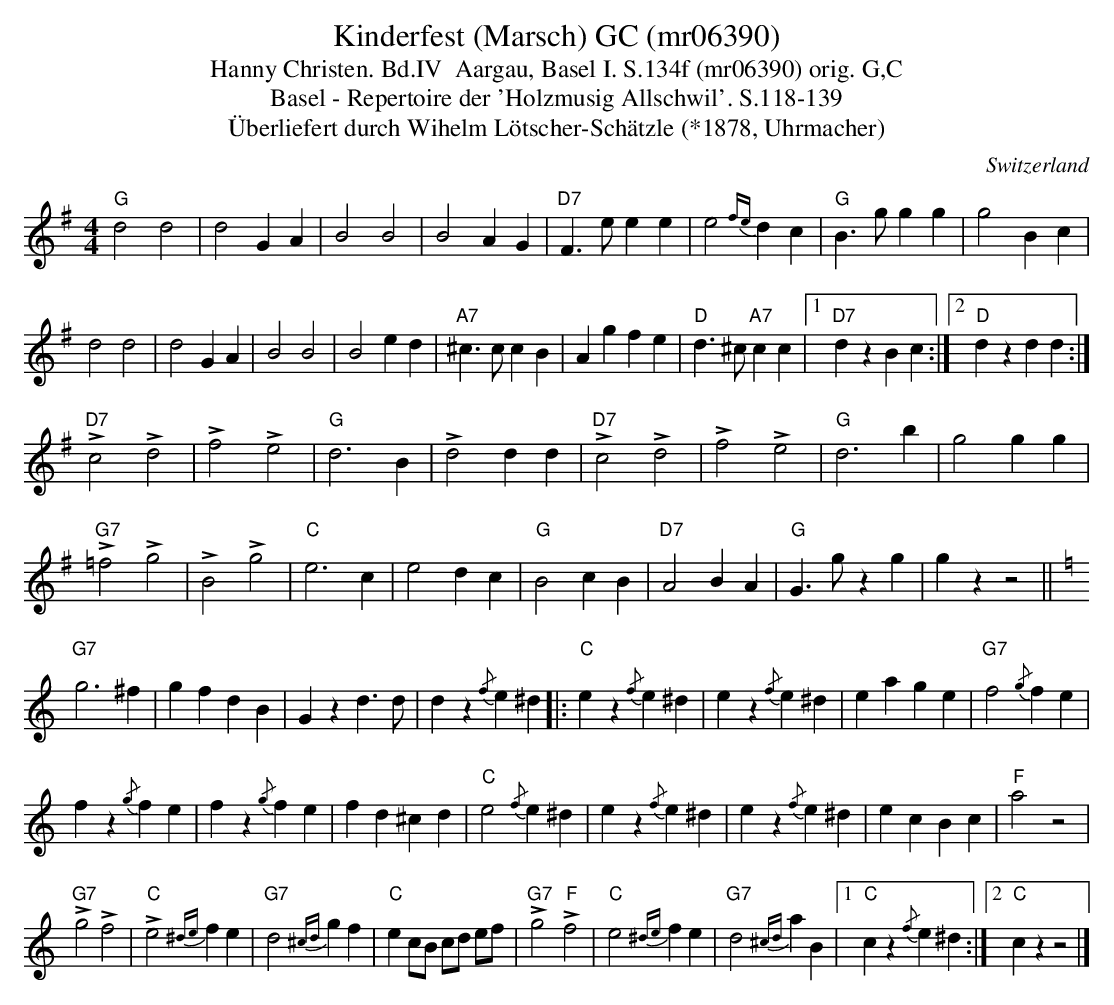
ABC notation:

X:1
T:Kinderfest (Marsch) GC (mr06390)
T:Hanny Christen. Bd.IV  Aargau, Basel I. S.134f (mr06390) orig. G,C
T: Basel - Repertoire der 'Holzmusig Allschwil'. S.118-139
T:Überliefert durch Wihelm Lötscher-Schätzle (*1878, Uhrmacher)
M:4/4
L:1/4
O:Switzerland
K:G major
"G"d2d2 | d2GA | B2B2 | B2AG | "D7"F>eee | e2 {fe}dc | "G"B>ggg | g2Bc |
d2d2 | d2GA | B2B2 | B2ed | "A7"^c>ccB | Agfe | "D"d>^c"A7"cc |1 "D7"dzBc :|2 "D"dz dd :|
!>!"D7"c2!>!d2 | !>!f2!>!e2 | "G"d3B | !>!d2dd | !>!"D7"c2!>!d2 | !>!f2!>!e2 | "G"d3b | g2gg |
!>!"G7"=f2!>!g2 | !>!B2!>!g2 | "C"e3c | e2dc | "G"B2cB | "D7"A2BA | "G"G>gzg | gzz2 || [K:C]
"G7"g3^f | gfdB | Gzd>d | dz{/f}e^d |: "C"ez {/f}e^d | ez {/f}e^d | eage | "G7"f2 {/g}fe |
fz {/g}fe | fz {/g}fe | fd^cd | "C"e2 {/f}e^d | ez {/f}e^d | ez {/f}e^d | ecBc | "F"a2z2 |
!>!"G7"g2 !>!f2 | !>!"C"e2 {^de}fe | "G7"d2 {^cd}gf | "C"e c/B/ c/d/ e/f/ | !>!"G7"g2 !>!"F"f2 | "C"e2 {^de}fe | "G7"d2 {^cd}aB |1 "C"cz {/f}e^d :|2 "C"czz2 |]
